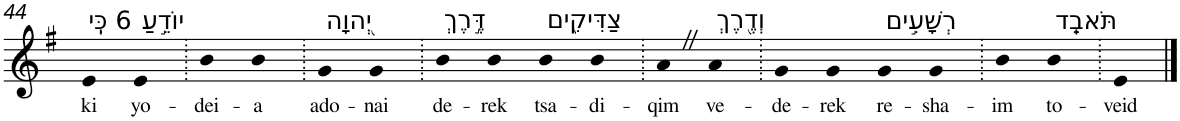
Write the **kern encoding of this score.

**kern	**text
*part1	*part1
*staff1	*staff1
*I"Piano	*
*I'Pno	*
!!LO:PB:g=z
*clefG2	*
*k[f#]	*
*G:	*
=44	=44
!LO:TX:a:t=6 כִּֽי	!
!	!LO:LY:b
4e	ki
!LO:TX:a:t=יוֹדֵ֣עַ	!
!	!LO:LY:b
4e	yo-
=45.	=45.
!	!LO:LY:b
4b	-dei-
!	!LO:LY:b
4b	-a
=46.	=46.
!LO:TX:a:t=יְ֭הוָה	!
!	!LO:LY:b
4g	ado-
!	!LO:LY:b
4g	-nai
=47.	=47.
!LO:TX:a:t=דֶּ֣רֶךְ	!
!	!LO:LY:b
4b	de-
!	!LO:LY:b
4b	-rek
!LO:TX:a:t=צַדִּיקִ֑ים	!
!	!LO:LY:b
4b	tsa-
!	!LO:LY:b
4b	-di-
=48.	=48.
!	!LO:LY:b
4aZ	-qim
!LO:TX:a:t=וְדֶ֖רֶךְ	!
!	!LO:LY:b
4a	ve-
=49.	=49.
!	!LO:LY:b
4g	-de-
!	!LO:LY:b
4g	-rek
!LO:TX:a:t=רְשָׁעִ֣ים	!
!	!LO:LY:b
4g	re-
!	!LO:LY:b
4g	-sha-
=50.	=50.
!	!LO:LY:b
4b	-im
!LO:TX:a:t=תֹּאבֵֽד	!
!	!LO:LY:b
4b	to-
=51.	=51.
!	!LO:LY:b
4e	-veid
==	==
*-	*-
